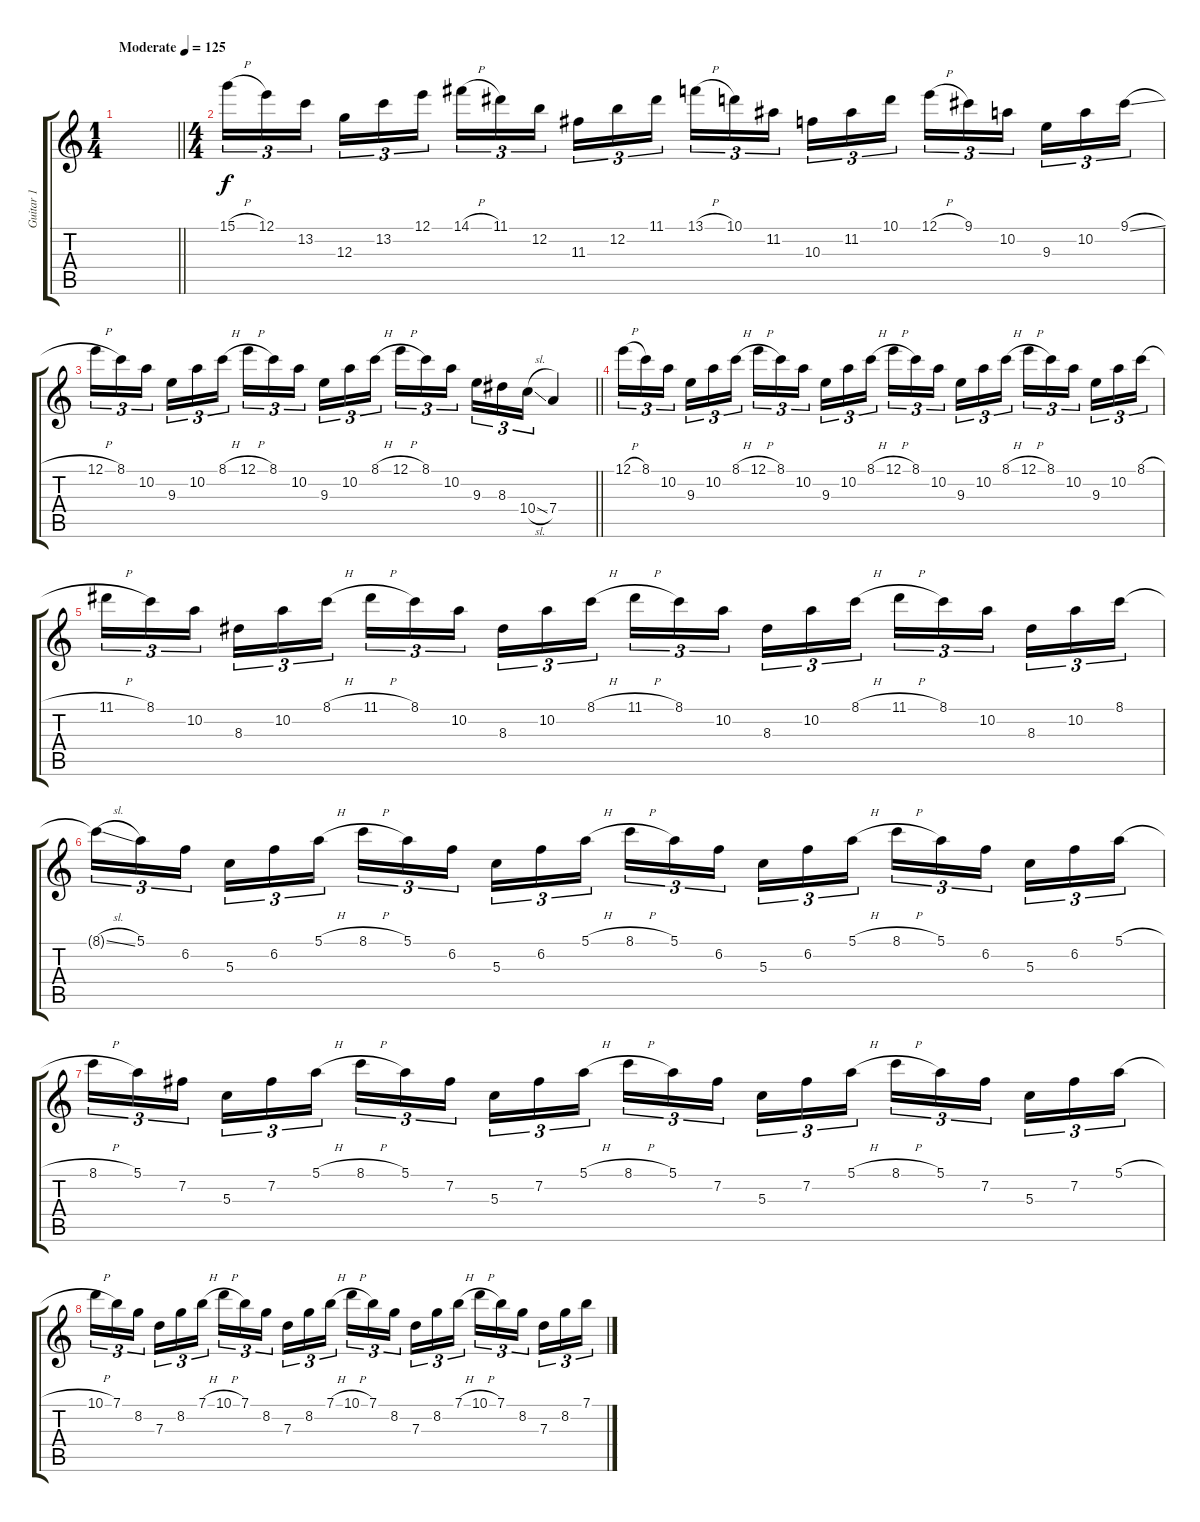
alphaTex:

\track ("Guitar 1" "Guitar 1") {instrument distortionguitar}
\staff {score tabs}
\tuning (E4 B3 G3 D3 A2 D2) {hide}
\ts (1 4)
\tempo (125 "Moderate")
\clef g2
\barLineRight lightlight
\ks c
|
\ts (4 4)
\section ("" "")
15.1{h}.16{tu (3 2)} 12.1.16{tu (3 2)} 13.2.16{tu (3 2) beam splitsecondary} 12.3.16{tu (3 2)} 13.2.16{tu (3 2)} 12.1.16{tu (3 2)} 14.1{h}.16{tu (3 2)} 11.1.16{tu (3 2)} 12.2.16{tu (3 2) beam splitsecondary} 11.3.16{tu (3 2)} 12.2.16{tu (3 2)} 11.1.16{tu (3 2)} 13.1{h}.16{tu (3 2)} 10.1.16{tu (3 2)} 11.2.16{tu (3 2) beam splitsecondary} 10.3.16{tu (3 2)} 11.2.16{tu (3 2)} 10.1.16{tu (3 2)} 12.1{h}.16{tu (3 2)} 9.1.16{tu (3 2)} 10.2.16{tu (3 2) beam splitsecondary} 9.3.16{tu (3 2)} 10.2.16{tu (3 2)} 9.1{sl}.16{tu (3 2)} |
\barLineRight lightlight
12.1{h}.16{tu (3 2)} 8.1.16{tu (3 2)} 10.2.16{tu (3 2) beam splitsecondary} 9.3.16{tu (3 2)} 10.2.16{tu (3 2)} 8.1{h}.16{tu (3 2)} 12.1{h}.16{tu (3 2)} 8.1.16{tu (3 2)} 10.2.16{tu (3 2) beam splitsecondary} 9.3.16{tu (3 2)} 10.2.16{tu (3 2)} 8.1{h}.16{tu (3 2)} 12.1{h}.16{tu (3 2)} 8.1.16{tu (3 2)} 10.2.16{tu (3 2) beam splitsecondary} 9.3.16{tu (3 2)} 8.3.16{tu (3 2)} 10.4{sl}.16{tu (3 2)} 7.4.4 |
\section ("" "")
12.1{h}.16{tu (3 2)} 8.1.16{tu (3 2)} 10.2.16{tu (3 2) beam splitsecondary} 9.3.16{tu (3 2)} 10.2.16{tu (3 2)} 8.1{h}.16{tu (3 2)} 12.1{h}.16{tu (3 2)} 8.1.16{tu (3 2)} 10.2.16{tu (3 2) beam splitsecondary} 9.3.16{tu (3 2)} 10.2.16{tu (3 2)} 8.1{h}.16{tu (3 2)} 12.1{h}.16{tu (3 2)} 8.1.16{tu (3 2)} 10.2.16{tu (3 2) beam splitsecondary} 9.3.16{tu (3 2)} 10.2.16{tu (3 2)} 8.1{h}.16{tu (3 2)} 12.1{h}.16{tu (3 2)} 8.1.16{tu (3 2)} 10.2.16{tu (3 2) beam splitsecondary} 9.3.16{tu (3 2)} 10.2.16{tu (3 2)} 8.1{h}.16{tu (3 2)} |
11.1{h}.16{tu (3 2)} 8.1.16{tu (3 2)} 10.2.16{tu (3 2) beam splitsecondary} 8.3.16{tu (3 2)} 10.2.16{tu (3 2)} 8.1{h}.16{tu (3 2)} 11.1{h}.16{tu (3 2)} 8.1.16{tu (3 2)} 10.2.16{tu (3 2) beam splitsecondary} 8.3.16{tu (3 2)} 10.2.16{tu (3 2)} 8.1{h}.16{tu (3 2)} 11.1{h}.16{tu (3 2)} 8.1.16{tu (3 2)} 10.2.16{tu (3 2) beam splitsecondary} 8.3.16{tu (3 2)} 10.2.16{tu (3 2)} 8.1{h}.16{tu (3 2)} 11.1{h}.16{tu (3 2)} 8.1.16{tu (3 2)} 10.2.16{tu (3 2) beam splitsecondary} 8.3.16{tu (3 2)} 10.2.16{tu (3 2)} 8.1.16{tu (3 2)} |
8.1{sl t}.16{tu (3 2)} 5.1.16{tu (3 2)} 6.2.16{tu (3 2) beam splitsecondary} 5.3.16{tu (3 2)} 6.2.16{tu (3 2)} 5.1{h}.16{tu (3 2)} 8.1{h}.16{tu (3 2)} 5.1.16{tu (3 2)} 6.2.16{tu (3 2) beam splitsecondary} 5.3.16{tu (3 2)} 6.2.16{tu (3 2)} 5.1{h}.16{tu (3 2)} 8.1{h}.16{tu (3 2)} 5.1.16{tu (3 2)} 6.2.16{tu (3 2) beam splitsecondary} 5.3.16{tu (3 2)} 6.2.16{tu (3 2)} 5.1{h}.16{tu (3 2)} 8.1{h}.16{tu (3 2)} 5.1.16{tu (3 2)} 6.2.16{tu (3 2) beam splitsecondary} 5.3.16{tu (3 2)} 6.2.16{tu (3 2)} 5.1{h}.16{tu (3 2)} |
8.1{h}.16{tu (3 2)} 5.1.16{tu (3 2)} 7.2.16{tu (3 2) beam splitsecondary} 5.3.16{tu (3 2)} 7.2.16{tu (3 2)} 5.1{h}.16{tu (3 2)} 8.1{h}.16{tu (3 2)} 5.1.16{tu (3 2)} 7.2.16{tu (3 2) beam splitsecondary} 5.3.16{tu (3 2)} 7.2.16{tu (3 2)} 5.1{h}.16{tu (3 2)} 8.1{h}.16{tu (3 2)} 5.1.16{tu (3 2)} 7.2.16{tu (3 2) beam splitsecondary} 5.3.16{tu (3 2)} 7.2.16{tu (3 2)} 5.1{h}.16{tu (3 2)} 8.1{h}.16{tu (3 2)} 5.1.16{tu (3 2)} 7.2.16{tu (3 2) beam splitsecondary} 5.3.16{tu (3 2)} 7.2.16{tu (3 2)} 5.1{h}.16{tu (3 2)} |
10.1{h}.16{tu (3 2)} 7.1.16{tu (3 2)} 8.2.16{tu (3 2) beam splitsecondary} 7.3.16{tu (3 2)} 8.2.16{tu (3 2)} 7.1{h}.16{tu (3 2)} 10.1{h}.16{tu (3 2)} 7.1.16{tu (3 2)} 8.2.16{tu (3 2) beam splitsecondary} 7.3.16{tu (3 2)} 8.2.16{tu (3 2)} 7.1{h}.16{tu (3 2)} 10.1{h}.16{tu (3 2)} 7.1.16{tu (3 2)} 8.2.16{tu (3 2) beam splitsecondary} 7.3.16{tu (3 2)} 8.2.16{tu (3 2)} 7.1{h}.16{tu (3 2)} 10.1{h}.16{tu (3 2)} 7.1.16{tu (3 2)} 8.2.16{tu (3 2) beam splitsecondary} 7.3.16{tu (3 2)} 8.2.16{tu (3 2)} 7.1{h}.16{tu (3 2)}
